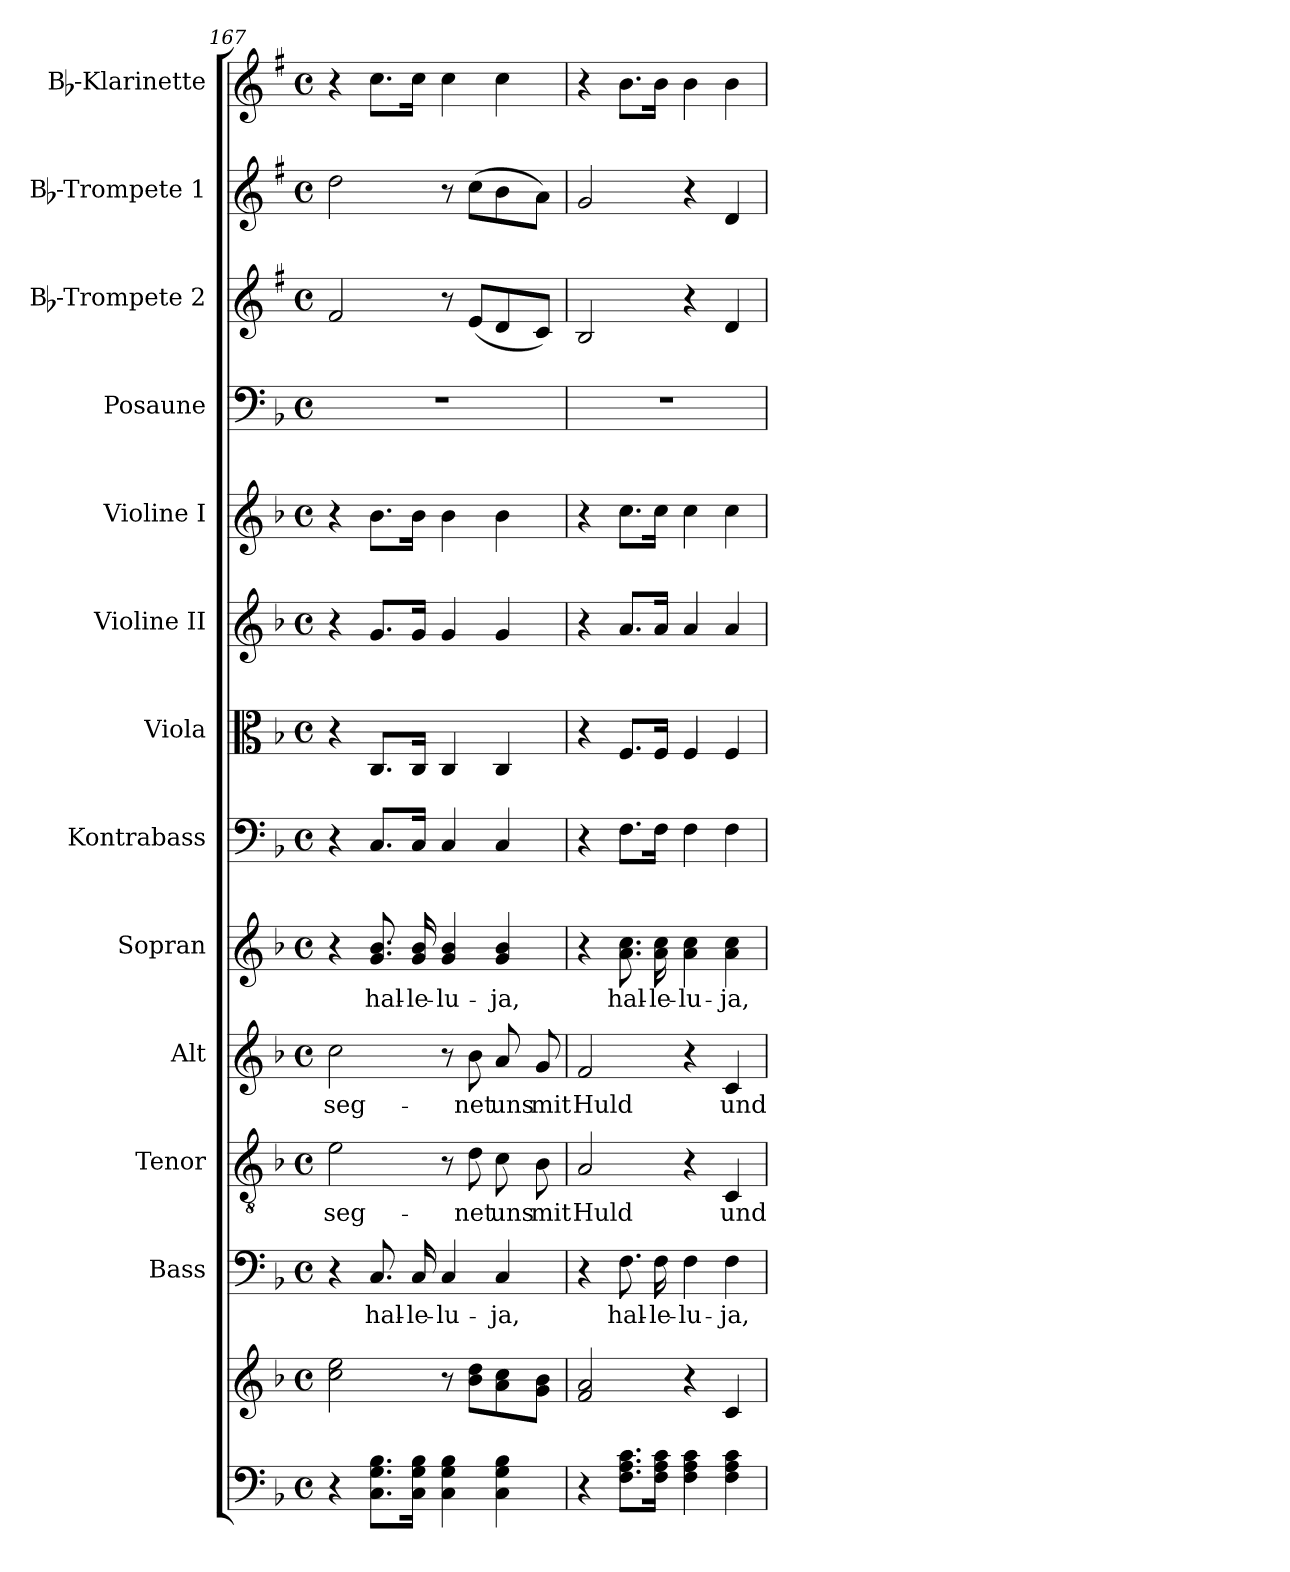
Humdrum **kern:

**kern	**kern	**kern	**text	**kern	**text	**kern	**text	**kern	**text	**kern	**kern	**kern	**kern	**kern	**kern	**kern	**kern
*part13	*part13	*part12	*part12	*part11	*part11	*part10	*part10	*part9	*part9	*part8	*part7	*part6	*part5	*part4	*part3	*part2	*part1
*staff14	*staff13	*staff12	*staff12	*staff11	*staff11	*staff10	*staff10	*staff9	*staff9	*staff8	*staff7	*staff6	*staff5	*staff4	*staff3	*staff2	*staff1
*	*	*I"Bass	*	*I"Tenor	*	*I"Alt	*	*I"Sopran	*	*I"Kontrabass	*I"Viola	*I"Violine II	*I"Violine I	*I"Posaune	*I"Bb-Trompete 2	*I"Bb-Trompete 1	*I"Bb-Klarinette
*	*	*I'B.	*	*I'T.	*	*I'A.	*	*I'S.	*	*I'Kb.	*I'Vla.	*I'Vl. II	*I'Vl. I	*I'Pos.	*I'Bb Trp. 2	*I'Bb Trp. 1	*I'Bb Kl.
*clefF4	*clefG2	*clefF4	*	*clefGv2	*	*clefG2	*	*clefG2	*	*clefF4	*clefC3	*clefG2	*clefG2	*clefF4	*clefG2	*clefG2	*clefG2
*	*	*	*	*	*	*	*	*	*	*ITrd7c12	*	*	*	*	*ITrd1c2	*ITrd1c2	*ITrd1c2
*k[b-]	*k[b-]	*k[b-]	*	*k[b-]	*	*k[b-]	*	*k[b-]	*	*k[b-]	*k[b-]	*k[b-]	*k[b-]	*k[b-]	*k[b-]	*k[b-]	*k[b-]
*F:	*F:	*F:	*	*F:	*	*F:	*	*F:	*	*F:	*F:	*F:	*F:	*F:	*F:	*F:	*F:
*M4/4	*M4/4	*M4/4	*	*M4/4	*	*M4/4	*	*M4/4	*	*M4/4	*M4/4	*M4/4	*M4/4	*M4/4	*M4/4	*M4/4	*M4/4
*met(c)	*met(c)	*met(c)	*	*met(c)	*	*met(c)	*	*met(c)	*	*met(c)	*met(c)	*met(c)	*met(c)	*met(c)	*met(c)	*met(c)	*met(c)
=167	=167	=167	=167	=167	=167	=167	=167	=167	=167	=167	=167	=167	=167	=167	=167	=167	=167
!	!	!	!	!	!LO:LY:b	!	!LO:LY:b	!	!	!	!	!	!	!	!	!	!
4r	2cc\ 2ee\	4r	.	2e\	seg-	2cc\	seg-	4r	.	4r	4r	4r	4r	1r	2e/	2cc\	4r
!	!	!	!LO:LY:b	!	!	!	!	!	!LO:LY:b	!	!	!	!	!	!	!	!
8.C\ 8.G\ 8.B-\L	.	8.C/	hal-	.	.	.	.	8.g/ 8.b-/	hal-	8.CC/L	8.C/L	8.g/L	8.b-\L	.	.	.	8.b-\L
!	!	!	!LO:LY:b	!	!	!	!	!	!LO:LY:b	!	!	!	!	!	!	!	!
16C\ 16G\ 16B-\Jk	.	16C/	-le-	.	.	.	.	16g/ 16b-/	-le-	16CC/Jk	16C/Jk	16g/Jk	16b-\Jk	.	.	.	16b-\Jk
!	!	!	!LO:LY:b	!	!	!	!	!	!LO:LY:b	!	!	!	!	!	!	!	!
4C\ 4G\ 4B-\	8r	4C/	-lu-	8r	.	8r	.	4g/ 4b-/	-lu-	4CC/	4C/	4g/	4b-\	.	8r	8r	4b-\
!	!	!	!	!	!LO:LY:b	!	!LO:LY:b	!	!	!	!	!	!	!	!	!	!
.	8b-\ 8dd\L	.	.	8d\	-net	8b-\	-net	.	.	.	.	.	.	.	(<8d/L	(>8b-\L	.
!	!	!	!LO:LY:b	!	!LO:LY:b	!	!LO:LY:b	!	!LO:LY:b	!	!	!	!	!	!	!	!
4C\ 4G\ 4B-\	8a\ 8cc\	4C/	-ja,	8c\	uns	8a/	uns	4g/ 4b-/	-ja,	4CC/	4C/	4g/	4b-\	.	8c/	8a\	4b-\
!	!	!	!	!	!LO:LY:b	!	!LO:LY:b	!	!	!	!	!	!	!	!	!	!
.	8g\ 8b-\J	.	.	8B-\	mit	8g/	mit	.	.	.	.	.	.	.	8B-/J)	8g\J)	.
=168	=168	=168	=168	=168	=168	=168	=168	=168	=168	=168	=168	=168	=168	=168	=168	=168	=168
!	!	!	!	!	!LO:LY:b	!	!LO:LY:b	!	!	!	!	!	!	!	!	!	!
4r	2f/ 2a/	4r	.	2A/	Huld	2f/	Huld	4r	.	4r	4r	4r	4r	1r	2A/	2f/	4r
!	!	!	!LO:LY:b	!	!	!	!	!	!LO:LY:b	!	!	!	!	!	!	!	!
8.F\ 8.A\ 8.c\L	.	8.F\	hal-	.	.	.	.	8.a\ 8.cc\	hal-	8.FF\L	8.F/L	8.a/L	8.cc\L	.	.	.	8.a\L
!	!	!	!LO:LY:b	!	!	!	!	!	!LO:LY:b	!	!	!	!	!	!	!	!
16F\ 16A\ 16c\Jk	.	16F\	-le-	.	.	.	.	16a\ 16cc\	-le-	16FF\Jk	16F/Jk	16a/Jk	16cc\Jk	.	.	.	16a\Jk
!	!	!	!LO:LY:b	!	!	!	!	!	!LO:LY:b	!	!	!	!	!	!	!	!
4F\ 4A\ 4c\	4r	4F\	-lu-	4r	.	4r	.	4a\ 4cc\	-lu-	4FF\	4F/	4a/	4cc\	.	4r	4r	4a\
!	!	!	!LO:LY:b	!	!LO:LY:b	!	!LO:LY:b	!	!LO:LY:b	!	!	!	!	!	!	!	!
4F\ 4A\ 4c\	4c/	4F\	-ja,	4C/	und	4c/	und	4a\ 4cc\	-ja,	4FF\	4F/	4a/	4cc\	.	4c/	4c/	4a\
=	=	=	=	=	=	=	=	=	=	=	=	=	=	=	=	=	=
*-	*-	*-	*-	*-	*-	*-	*-	*-	*-	*-	*-	*-	*-	*-	*-	*-	*-
